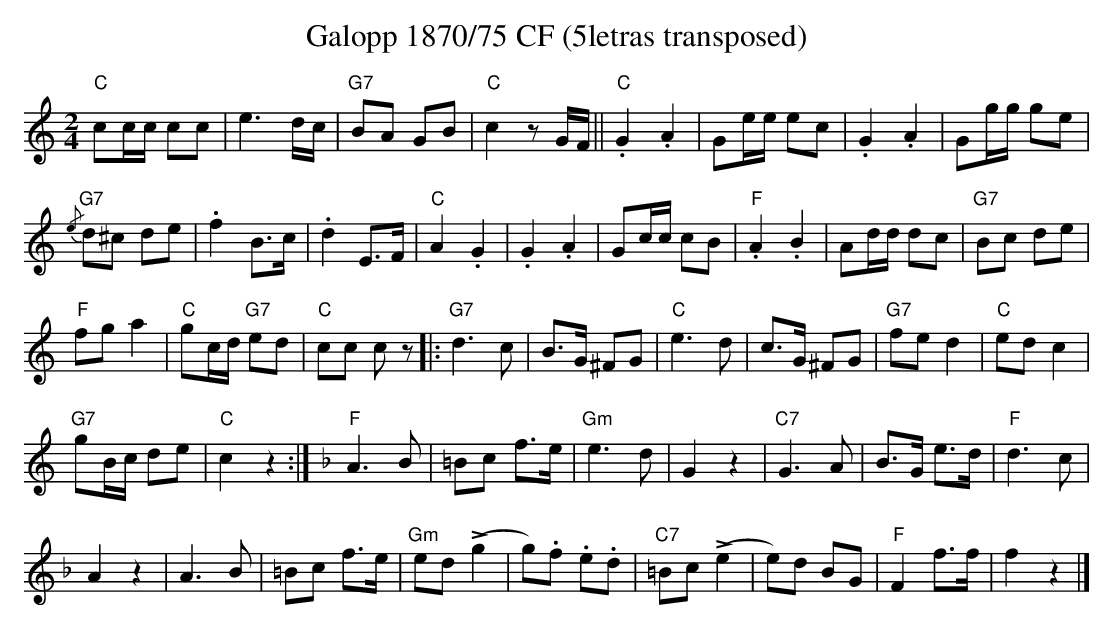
X:1
T: Galopp 1870/75 CF (5letras transposed)
M:2/4
L:1/16
K:C transpose=3 %%MIDI gchordon
"C"c2cc c2c2 | e6dc | "G7"B2A2 G2B2 | "C"c4z2GF || "C".G4.A4 | G2ee e2c2 | .G4.A4 | G2gg g2e2 |
{/e}"G7"d2^c2 d2e2 | .f4 B3c | .d4 E3F | "C"A4.G4 | .G4 .A4 | G2cc c2B2 | "F".A4.B4 | A2dd d2c2 | "G7"B2c2 d2e2 |
"F"f2g2a4 | "C"g2cd "G7"e2d2 | "C"c2c2 c2z2 |: [L:1/8] "G7"d3c | B>G ^FG | "C"e3d | c>G ^FG | "G7"fed2 | "C"edc2 |
"G7"gB/c/ de | "C"c2z2 :| [K:F] "F"A3B | =Bc f>e | "Gm"e3d | G2z2 | "C7"G3A | B>G e>d | "F"d3c |
A2z2 | A3B | =Bc f>e | "Gm"ed (!>!g2 | g).f .e.d | "C7"=Bc (!>!e2 | e)d  BG | "F"F2 f>f | f2z2 |]
